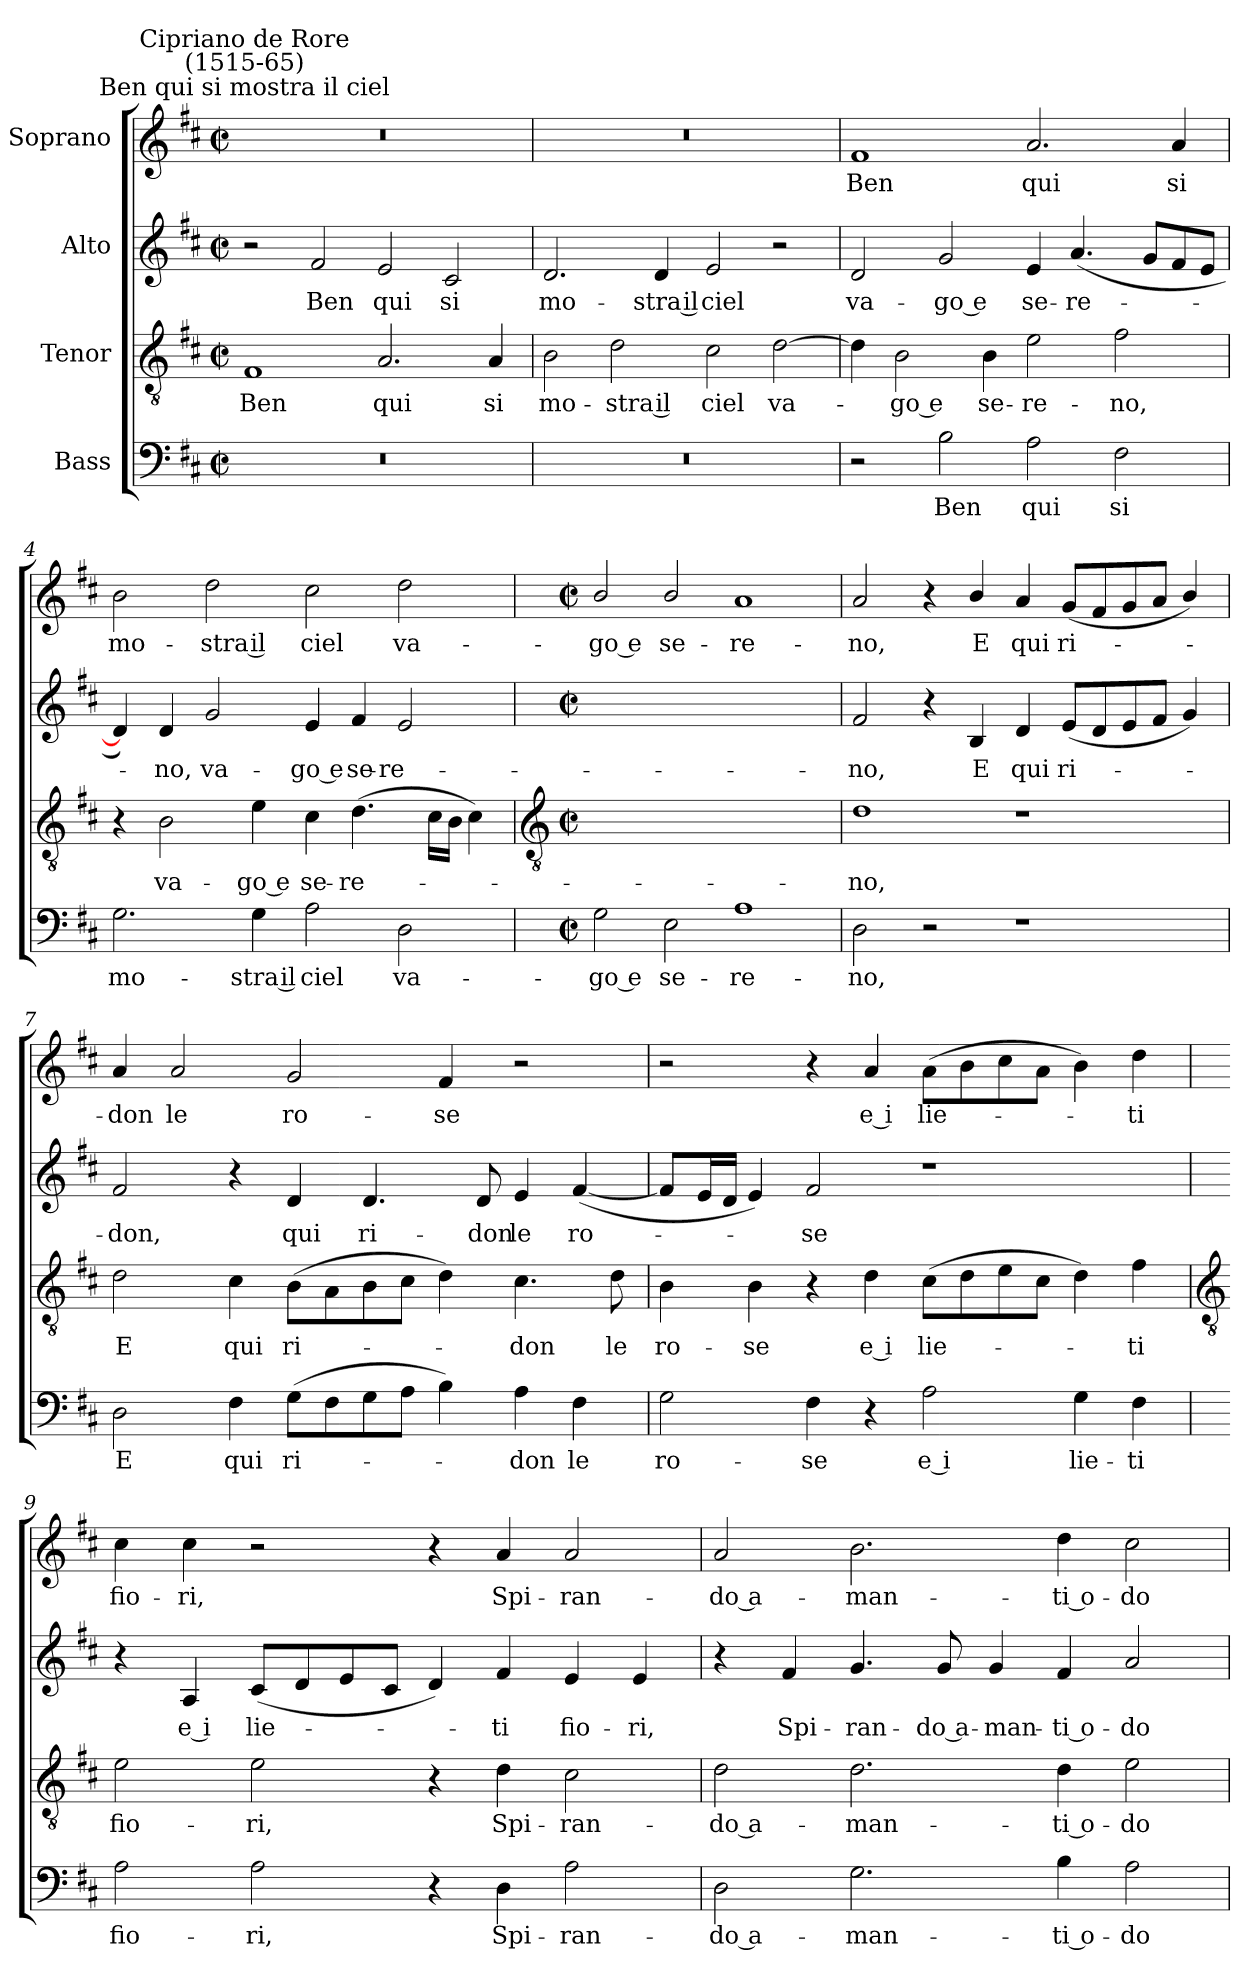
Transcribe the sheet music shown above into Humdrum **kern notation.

**kern	**text	**kern	**text	**kern	**text	**kern	**text
*part4	*part4	*part3	*part3	*part2	*part2	*part1	*part1
*staff4	*staff4	*staff3	*staff3	*staff2	*staff2	*staff1	*staff1
*I"Bass	*	*I"Tenor	*	*I"Alto	*	*I"Soprano	*
*clefF4	*	*clefGv2	*	*clefG2	*	*clefG2	*
*k[f#c#]	*	*k[f#c#]	*	*k[f#c#]	*	*k[f#c#]	*
*D:	*	*D:	*	*D:	*	*D:	*
*M4/2	*	*M4/2	*	*M4/2	*	*M4/2	*
*met(c|)	*	*met(c|)	*	*met(c|)	*	*met(c|)	*
=1	=1	=1	=1	=1	=1	=1	=1
!	!	!	!	!	!	!LO:TX:a:cj:t=Ben qui si mostra il ciel	!
!	!	!	!	!	!	!LO:TX:a:cj:t=Cipriano de Rore\n(1515-65)	!
!	!	!	!LO:LY:b	!	!	!	!
0r	.	1F#	Ben	2r	.	0r	.
!	!	!	!	!	!LO:LY:b	!	!
.	.	.	.	2f#	Ben	.	.
!	!	!	!LO:LY:b	!	!LO:LY:b	!	!
.	.	2.A	qui	2e	qui	.	.
!	!	!	!	!	!LO:LY:b	!	!
.	.	.	.	2c#	si	.	.
!	!	!	!LO:LY:b	!	!	!	!
.	.	4A	si	.	.	.	.
=2	=2	=2	=2	=2	=2	=2	=2
!	!	!	!LO:LY:b	!	!LO:LY:b	!	!
0r	.	2B	mo-	2.d	mo-	0r	.
!	!	!	!LO:LY:b	!	!	!	!
.	.	2d	-stra il	.	.	.	.
!	!	!	!	!	!LO:LY:b	!	!
.	.	.	.	4d	-stra il	.	.
!	!	!	!LO:LY:b	!	!LO:LY:b	!	!
.	.	2c#	ciel	2e	ciel	.	.
!	!	!	!LO:LY:b	!	!	!	!
.	.	[2d	va-	2r	.	.	.
=3	=3	=3	=3	=3	=3	=3	=3
!	!	!	!	!	!LO:LY:b	!	!LO:LY:b
2r	.	4d]	.	2d	va-	1f#	Ben
!	!	!	!LO:LY:b	!	!	!	!
.	.	2B	go e	.	.	.	.
!	!LO:LY:b	!	!	!	!LO:LY:b	!	!
2B	Ben	.	.	2g	-go e	.	.
!	!	!	!LO:LY:b	!	!	!	!
.	.	4B	se-	.	.	.	.
!	!LO:LY:b	!	!LO:LY:b	!	!LO:LY:b	!	!LO:LY:b
2A	qui	2e	-re-	4e	se-	2.a	qui
!	!	!	!	!	!LO:LY:b	!	!
.	.	.	.	(<4.a	-re-	.	.
!	!LO:LY:b	!	!LO:LY:b	!	!	!	!
2F#	si	2f#	-no,	.	.	.	.
.	.	.	.	8gL	.	.	.
!	!	!	!	!	!	!	!LO:LY:b
.	.	.	.	8f#	.	4a	si
.	.	.	.	8eJ	.	.	.
=4	=4	=4	=4	=4	=4	=4	=4
!	!LO:LY:b	!	!	!	!	!	!LO:LY:b
2.G	mo-	4r	.	4d])	.	2b	mo-
!	!	!	!LO:LY:b	!	!LO:LY:b	!	!
.	.	2B	va-	4d	no,	.	.
!	!	!	!	!	!LO:LY:b	!	!LO:LY:b
.	.	.	.	2g	va-	2dd	-stra il
!	!LO:LY:b	!	!LO:LY:b	!	!	!	!
4G	-stra il	4e	-go e	.	.	.	.
!	!LO:LY:b	!	!LO:LY:b	!	!LO:LY:b	!	!LO:LY:b
2A	ciel	4c#	se-	4e	-go e	2cc#	ciel
!	!	!	!LO:LY:b	!	!LO:LY:b	!	!
.	.	(>4.d	-re-	4f#	se-	.	.
!	!LO:LY:b	!	!	!	!LO:LY:b	!	!LO:LY:b
2D	va-	.	.	2e	-re-	2dd	va-
.	.	16c#LL	.	.	.	.	.
.	.	16BJJ	.	.	.	.	.
.	.	4c#)	.	.	.	.	.
!!LO:LB:g=z
=5	=5	=5	=5	=5	=5	=5	=5
*	*	*clefGv2	*	*	*	*	*
*M4/2	*	*M4/2	*	*M4/2	*	*M4/2	*
*met(c|)	*	*met(c|)	*	*met(c|)	*	*met(c|)	*
!	!LO:LY:b	!	!	!	!	!	!LO:LY:b
2G	-go e	0ryy	.	0ryy	.	2b/	-go e
!	!LO:LY:b	!	!	!	!	!	!LO:LY:b
2E	se-	.	.	.	.	2b/	se-
!	!LO:LY:b	!	!	!	!	!	!LO:LY:b
1A	-re-	.	.	.	.	1a	-re-
=6	=6	=6	=6	=6	=6	=6	=6
!	!LO:LY:b	!	!LO:LY:b	!	!LO:LY:b	!	!LO:LY:b
2D	-no,	1d	no,	2f#	-no,	2a	-no,
2r	.	.	.	4r	.	4r	.
!	!	!	!	!	!LO:LY:b	!	!LO:LY:b
.	.	.	.	4B	E	4b/	E
!	!	!	!	!	!LO:LY:b	!	!LO:LY:b
1r	.	1r	.	4d	qui	4a	qui
!	!	!	!	!	!LO:LY:b	!	!LO:LY:b
.	.	.	.	(<8eL	ri-	(<8gL	ri-
.	.	.	.	8d	.	8f#	.
.	.	.	.	8e	.	8g	.
.	.	.	.	8f#J	.	8aJ	.
.	.	.	.	4g)	.	4b/)	.
=7	=7	=7	=7	=7	=7	=7	=7
!	!LO:LY:b	!	!LO:LY:b	!	!LO:LY:b	!	!LO:LY:b
2D	E	2d	E	2f#	don,	4a	don
!	!	!	!	!	!	!	!LO:LY:b
.	.	.	.	.	.	2a	le
!	!LO:LY:b	!	!LO:LY:b	!	!	!	!
4F#	qui	4c#	qui	4r	.	.	.
!	!LO:LY:b	!	!LO:LY:b	!	!LO:LY:b	!	!LO:LY:b
(>8GL	ri-	(>8BL	ri-	4d	qui	2g	ro-
8F#	.	8A	.	.	.	.	.
!	!	!	!	!	!LO:LY:b	!	!
8G	.	8B	.	4.d	ri-	.	.
8AJ	.	8c#J	.	.	.	.	.
!	!	!	!	!	!	!	!LO:LY:b
4B)	.	4d)	.	.	.	4f#	-se
!	!	!	!	!	!LO:LY:b	!	!
.	.	.	.	8d	-don	.	.
!	!LO:LY:b	!	!LO:LY:b	!	!LO:LY:b	!	!
4A	don	4.c#	don	4e	le	2r	.
!	!LO:LY:b	!	!	!	!LO:LY:b	!	!
4F#	le	.	.	(<[4f#	ro-	.	.
!	!	!	!LO:LY:b	!	!	!	!
.	.	8d	le	.	.	.	.
=8	=8	=8	=8	=8	=8	=8	=8
!	!LO:LY:b	!	!LO:LY:b	!	!	!	!
2G	ro-	4B	ro-	8f#L]	.	2r	.
.	.	.	.	16eL	.	.	.
.	.	.	.	16dJJ	.	.	.
!	!	!	!LO:LY:b	!	!	!	!
.	.	4B	-se	4e)	.	.	.
!	!LO:LY:b	!	!	!	!LO:LY:b	!	!
4F#	-se	4r	.	2f#	se	4r	.
!	!	!	!LO:LY:b	!	!	!	!LO:LY:b
4r	.	4d	e i	.	.	4a	e i
!	!LO:LY:b	!	!LO:LY:b	!	!	!	!LO:LY:b
2A	e i	(>8c#L	lie-	1r	.	(>8aL	lie -
.	.	8d	.	.	.	8b	.
.	.	8e	.	.	.	8cc#	.
.	.	8c#J	.	.	.	8aJ	.
!	!LO:LY:b	!	!	!	!	!	!
4G	lie-	4d)	.	.	.	4b)	.
!	!LO:LY:b	!	!LO:LY:b	!	!	!	!LO:LY:b
4F#	-ti	4f#	ti	.	.	4dd	ti
!!LO:LB:g=z
=9	=9	=9	=9	=9	=9	=9	=9
*	*	*clefGv2	*	*	*	*	*
!	!LO:LY:b	!	!LO:LY:b	!	!	!	!LO:LY:b
2A	fio-	2e	fio-	4r	.	4cc#	fio-
!	!	!	!	!	!LO:LY:b	!	!LO:LY:b
.	.	.	.	4A	e i	4cc#	-ri,
!	!LO:LY:b	!	!LO:LY:b	!	!LO:LY:b	!	!
2A	-ri,	2e	-ri,	(<8c#L	lie-	2r	.
.	.	.	.	8d	.	.	.
.	.	.	.	8e	.	.	.
.	.	.	.	8c#J	.	.	.
4r	.	4r	.	4d)	.	4r	.
!	!LO:LY:b	!	!LO:LY:b	!	!LO:LY:b	!	!LO:LY:b
4D	Spi-	4d	Spi-	4f#	ti	4a	Spi-
!	!LO:LY:b	!	!LO:LY:b	!	!LO:LY:b	!	!LO:LY:b
2A	-ran-	2c#	-ran-	4e	fio-	2a	-ran-
!	!	!	!	!	!LO:LY:b	!	!
.	.	.	.	4e	-ri,	.	.
=10	=10	=10	=10	=10	=10	=10	=10
!	!LO:LY:b	!	!LO:LY:b	!	!	!	!LO:LY:b
2D	-do a-	2d	-do a-	4r	.	2a	-do a-
!	!	!	!	!	!LO:LY:b	!	!
.	.	.	.	4f#	Spi-	.	.
!	!LO:LY:b	!	!LO:LY:b	!	!LO:LY:b	!	!LO:LY:b
2.G	-man-	2.d	-man-	4.g	-ran-	2.b	-man-
!	!	!	!	!	!LO:LY:b	!	!
.	.	.	.	8g	-do a-	.	.
!	!	!	!	!	!LO:LY:b	!	!
.	.	.	.	4g	-man-	.	.
!	!LO:LY:b	!	!LO:LY:b	!	!LO:LY:b	!	!LO:LY:b
4B	-ti o-	4d	-ti o-	4f#	-ti o-	4dd	-ti o-
!	!LO:LY:b	!	!LO:LY:b	!	!LO:LY:b	!	!LO:LY:b
2A	-do-	2e	-do-	2a	-do-	2cc#	-do-
=	=	=	=	=	=	=	=
*-	*-	*-	*-	*-	*-	*-	*-
